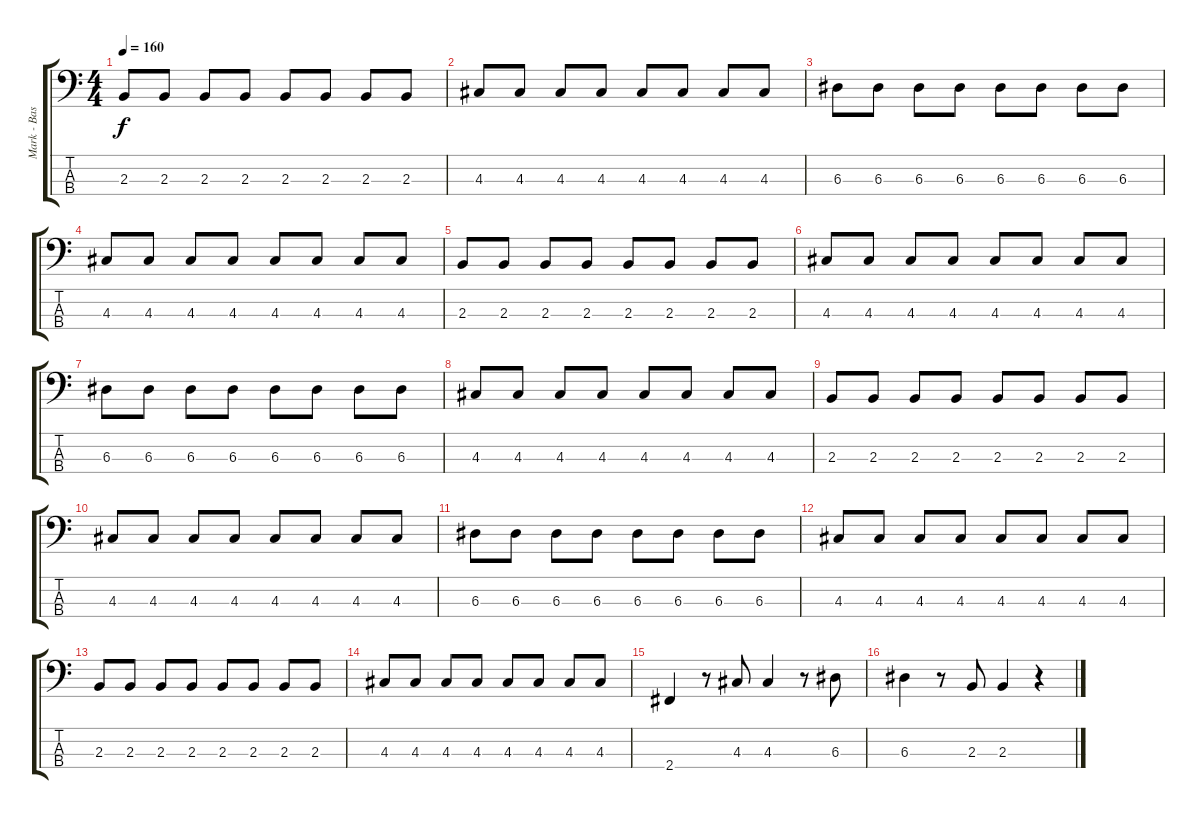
\track ("Mark - Bass" "Mark - Bas") {instrument electricbassfinger}
\staff {score tabs}
\tuning (G2 D2 A1 E1) {hide}
\ts (4 4)
\tempo 160
\clef f4
\ks c
2.3.8{dy f} 2.3.8 2.3.8 2.3.8 2.3.8 2.3.8 2.3.8 2.3.8 |
4.3.8 4.3.8 4.3.8 4.3.8 4.3.8 4.3.8 4.3.8 4.3.8 |
6.3.8 6.3.8 6.3.8 6.3.8 6.3.8 6.3.8 6.3.8 6.3.8 |
4.3.8 4.3.8 4.3.8 4.3.8 4.3.8 4.3.8 4.3.8 4.3.8 |
2.3.8 2.3.8 2.3.8 2.3.8 2.3.8 2.3.8 2.3.8 2.3.8 |
4.3.8 4.3.8 4.3.8 4.3.8 4.3.8 4.3.8 4.3.8 4.3.8 |
6.3.8 6.3.8 6.3.8 6.3.8 6.3.8 6.3.8 6.3.8 6.3.8 |
4.3.8 4.3.8 4.3.8 4.3.8 4.3.8 4.3.8 4.3.8 4.3.8 |
2.3.8 2.3.8 2.3.8 2.3.8 2.3.8 2.3.8 2.3.8 2.3.8 |
4.3.8 4.3.8 4.3.8 4.3.8 4.3.8 4.3.8 4.3.8 4.3.8 |
6.3.8 6.3.8 6.3.8 6.3.8 6.3.8 6.3.8 6.3.8 6.3.8 |
4.3.8 4.3.8 4.3.8 4.3.8 4.3.8 4.3.8 4.3.8 4.3.8 |
2.3.8 2.3.8 2.3.8 2.3.8 2.3.8 2.3.8 2.3.8 2.3.8 |
4.3.8 4.3.8 4.3.8 4.3.8 4.3.8 4.3.8 4.3.8 4.3.8 |
2.4.4 r.8 4.3.8 4.3.4 r.8 6.3.8 |
6.3.4 r.8 2.3.8 2.3.4 r.4
